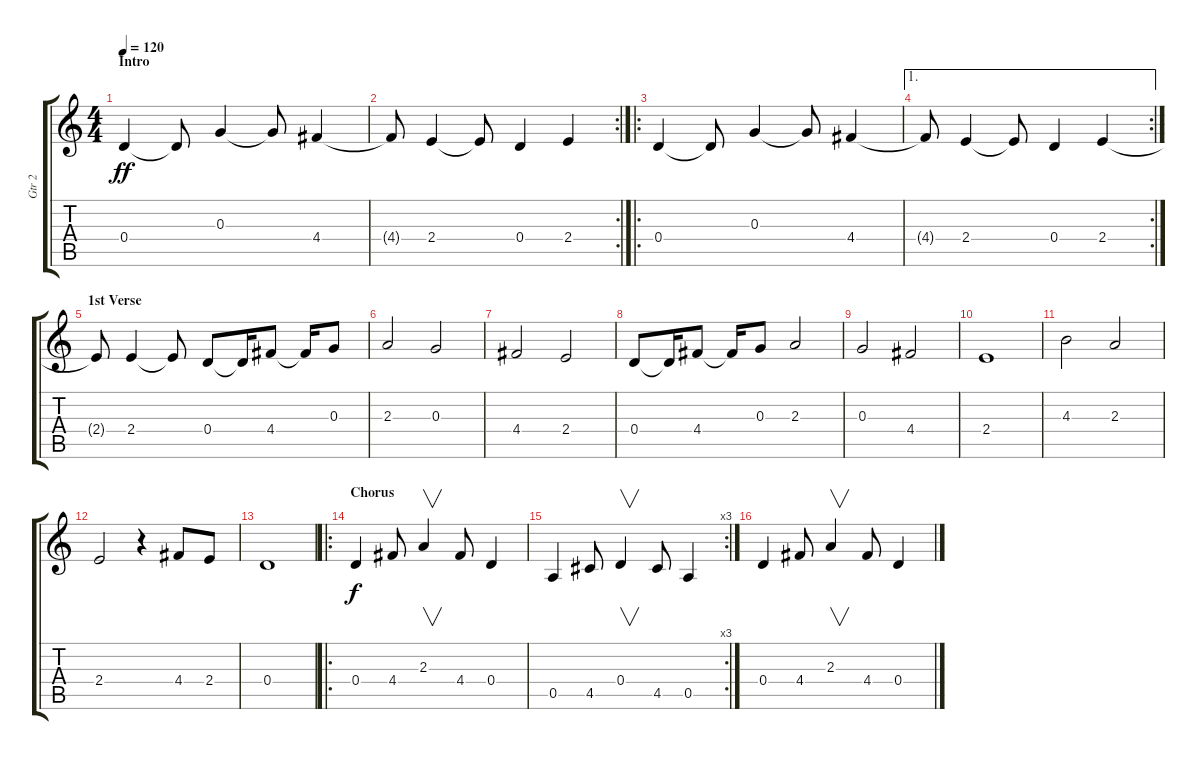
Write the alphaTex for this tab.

\track ("Gtr 2" "Gtr 2") {instrument acousticguitarsteel}
\staff {score tabs}
\tuning (E4 B3 G3 D3 A2 E2) {hide}
\ts (4 4)
\section ("" "Intro")
\tempo 120
\clef g2
\ks c
0.4.4{dy ff instrument acousticguitarsteel} 0.4{t}.8 0.3.4 0.3{t}.8 4.4.4 |
\rc 2
4.4{t}.8 2.4.4 2.4{t}.8 0.4.4 2.4.4 |
\ro
0.4.4 0.4{t}.8 0.3.4 0.3{t}.8 4.4.4 |
\ae 1
\rc 2
4.4{t}.8 2.4.4 2.4{t}.8 0.4.4 2.4.4 |
\section ("" "1st Verse")
2.4{t}.8 2.4.4 2.4{t}.8 0.4.8 0.4{t}.16 4.4.8 4.4{t}.16 0.3.8 |
2.3.2 0.3.2 |
4.4.2 2.4.2 |
0.4.8 0.4{t}.16 4.4.8 4.4{t}.16 0.3.8 2.3.2 |
0.3.2 4.4.2 |
2.4.1 |
4.3.2 2.3.2 |
2.4.2 r.4 4.4.8 2.4.8 |
0.4.1 |
\ro
\section ("" "Chorus")
0.4.4{dy f} 4.4.8 2.3.4{v} 4.4.8 0.4.4 |
\rc 3
0.5.4 4.5.8 0.4.4{v} 4.5.8 0.5.4 |
0.4.4 4.4.8 2.3.4{v} 4.4.8 0.4.4
